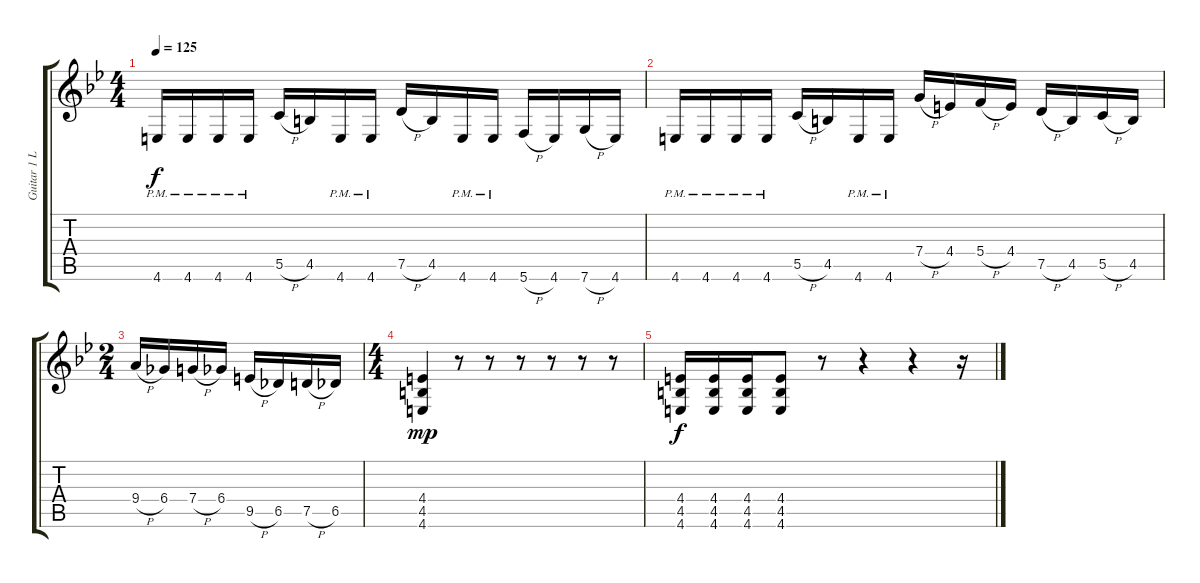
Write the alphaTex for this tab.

\track ("Guitar 1 Left" "Guitar 1 L") {instrument distortionguitar}
\staff {score tabs}
\tuning (D4 A3 F3 C3 G2 C2) {hide}
\ts (4 4)
\tempo 125
\clef g2
\ks bb
4.6{pm}.16{dy f} 4.6{pm}.16 4.6{pm}.16 4.6{pm}.16 5.5{h}.16 4.5.16 4.6{pm}.16 4.6{pm}.16 7.5{h}.16 4.5.16 4.6{pm}.16 4.6{pm}.16 5.6{h}.16 4.6.16 7.6{h}.16 4.6.16 |
4.6{pm}.16 4.6{pm}.16 4.6{pm}.16 4.6{pm}.16 5.5{h}.16 4.5.16 4.6{pm}.16 4.6{pm}.16 7.4{h}.16 4.4.16 5.4{h}.16 4.4.16 7.5{h}.16 4.5.16 5.5{h}.16 4.5.16 |
\ts (2 4)
9.4{h}.16 6.4.16 7.4{h}.16 6.4.16 9.5{h}.16 6.5.16 7.5{h}.16 6.5.16 |
\ts (4 4)
(4.4 4.5 4.6).4{dy mp} r.8 r.8 r.8 r.8 r.8 r.8 |
(4.4 4.5 4.6).16{dy f} (4.4 4.5 4.6).16 (4.4 4.5 4.6).16 (4.4 4.5 4.6).8 r.8 r.4 r.4 r.16
